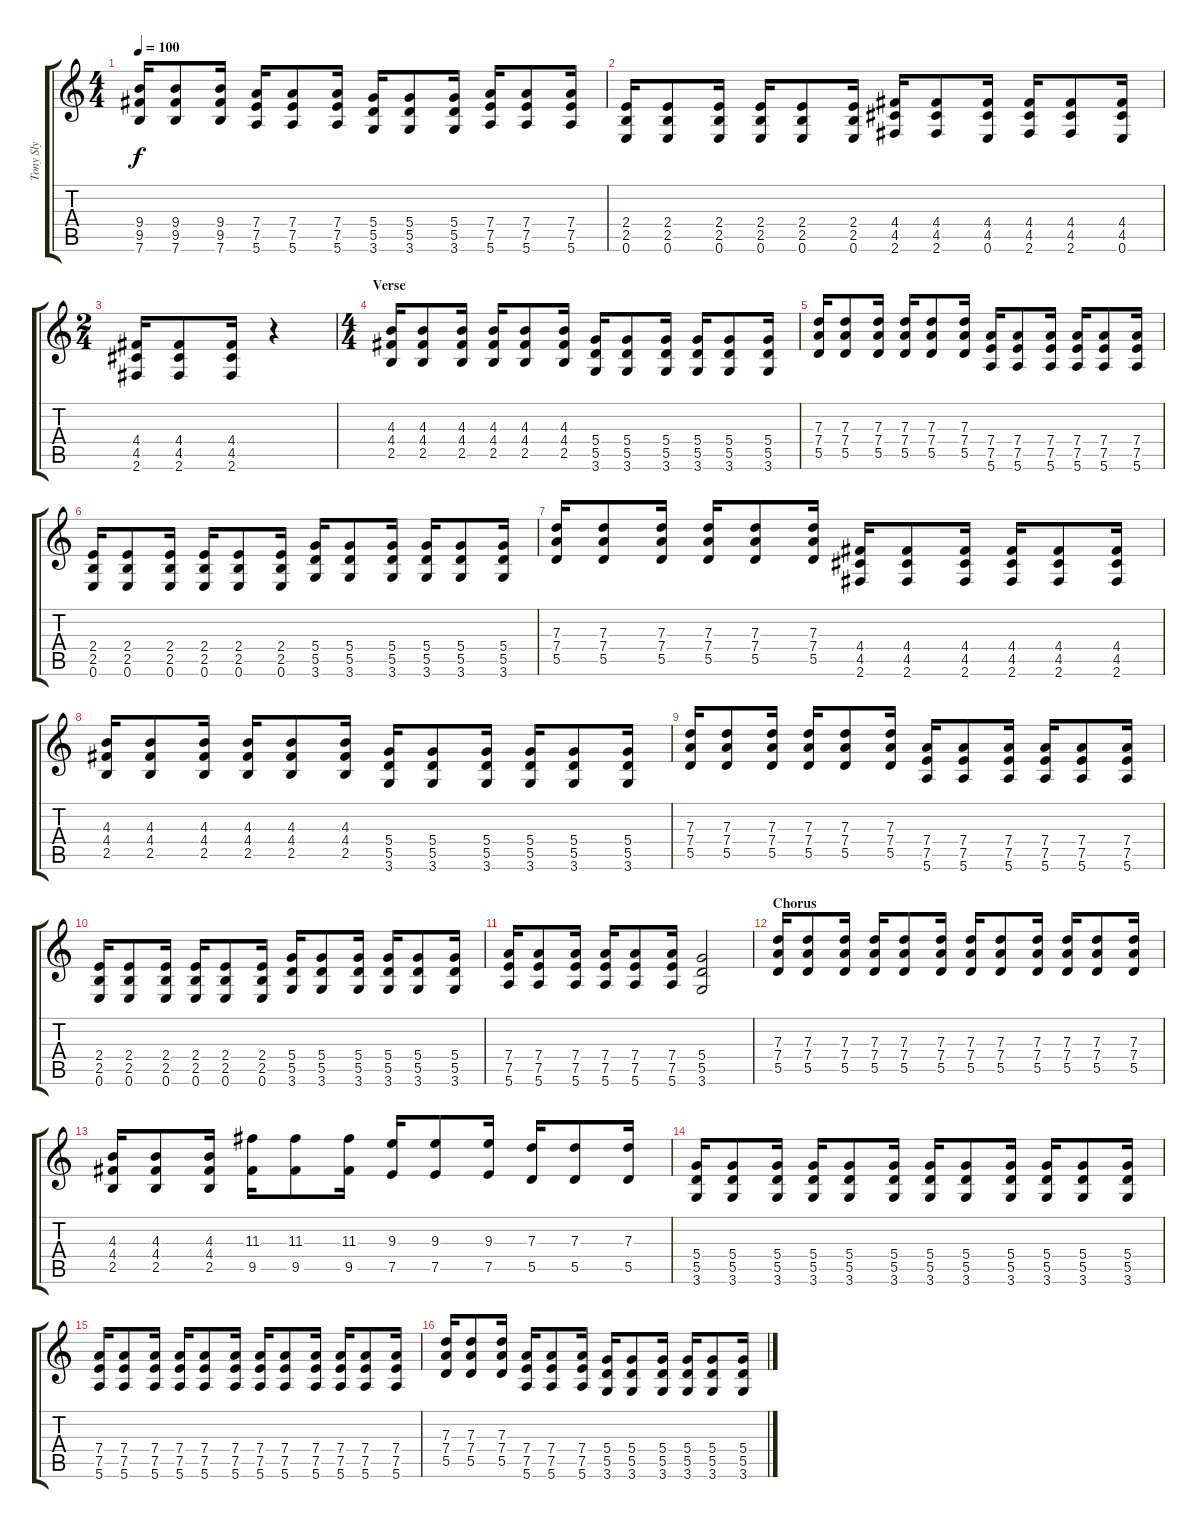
\track ("Tony Sly" "Tony Sly") {instrument overdrivenguitar}
\staff {score tabs}
\tuning (E4 B3 G3 D3 A2 E2) {hide}
\ts (4 4)
\tempo 100
\clef g2
\ks c
(9.4 9.5 7.6).16{dy f} (9.4 9.5 7.6).8 (9.4 9.5 7.6).16 (7.4 7.5 5.6).16 (7.4 7.5 5.6).8 (7.4 7.5 5.6).16 (5.4 5.5 3.6).16 (5.4 5.5 3.6).8 (5.4 5.5 3.6).16 (7.4 7.5 5.6).16 (7.4 7.5 5.6).8 (7.4 7.5 5.6).16 |
(2.4 2.5 0.6).16 (2.4 2.5 0.6).8 (2.4 2.5 0.6).16 (2.4 2.5 0.6).16 (2.4 2.5 0.6).8 (2.4 2.5 0.6).16 (4.4 4.5 2.6).16 (4.4 4.5 2.6).8 (4.4 4.5 0.6).16 (4.4 4.5 2.6).16 (4.4 4.5 2.6).8 (4.4 4.5 0.6).16 |
\ts (2 4)
(4.4 4.5 2.6).16 (4.4 4.5 2.6).8 (4.4 4.5 2.6).16 r.4 |
\ts (4 4)
\section ("" "Verse")
(4.3 4.4 2.5).16 (4.3 4.4 2.5).8 (4.3 4.4 2.5).16 (4.3 4.4 2.5).16 (4.3 4.4 2.5).8 (4.3 4.4 2.5).16 (5.4 5.5 3.6).16 (5.4 5.5 3.6).8 (5.4 5.5 3.6).16 (5.4 5.5 3.6).16 (5.4 5.5 3.6).8 (5.4 5.5 3.6).16 |
(7.3 7.4 5.5).16 (7.3 7.4 5.5).8 (7.3 7.4 5.5).16 (7.3 7.4 5.5).16 (7.3 7.4 5.5).8 (7.3 7.4 5.5).16 (7.4 7.5 5.6).16 (7.4 7.5 5.6).8 (7.4 7.5 5.6).16 (7.4 7.5 5.6).16 (7.4 7.5 5.6).8 (7.4 7.5 5.6).16 |
(2.4 2.5 0.6).16 (2.4 2.5 0.6).8 (2.4 2.5 0.6).16 (2.4 2.5 0.6).16 (2.4 2.5 0.6).8 (2.4 2.5 0.6).16 (5.4 5.5 3.6).16 (5.4 5.5 3.6).8 (5.4 5.5 3.6).16 (5.4 5.5 3.6).16 (5.4 5.5 3.6).8 (5.4 5.5 3.6).16 |
(7.3 7.4 5.5).16 (7.3 7.4 5.5).8 (7.3 7.4 5.5).16 (7.3 7.4 5.5).16 (7.3 7.4 5.5).8 (7.3 7.4 5.5).16 (4.4 4.5 2.6).16 (4.4 4.5 2.6).8 (4.4 4.5 2.6).16 (4.4 4.5 2.6).16 (4.4 4.5 2.6).8 (4.4 4.5 2.6).16 |
(4.3 4.4 2.5).16 (4.3 4.4 2.5).8 (4.3 4.4 2.5).16 (4.3 4.4 2.5).16 (4.3 4.4 2.5).8 (4.3 4.4 2.5).16 (5.4 5.5 3.6).16 (5.4 5.5 3.6).8 (5.4 5.5 3.6).16 (5.4 5.5 3.6).16 (5.4 5.5 3.6).8 (5.4 5.5 3.6).16 |
(7.3 7.4 5.5).16 (7.3 7.4 5.5).8 (7.3 7.4 5.5).16 (7.3 7.4 5.5).16 (7.3 7.4 5.5).8 (7.3 7.4 5.5).16 (7.4 7.5 5.6).16 (7.4 7.5 5.6).8 (7.4 7.5 5.6).16 (7.4 7.5 5.6).16 (7.4 7.5 5.6).8 (7.4 7.5 5.6).16 |
(2.4 2.5 0.6).16 (2.4 2.5 0.6).8 (2.4 2.5 0.6).16 (2.4 2.5 0.6).16 (2.4 2.5 0.6).8 (2.4 2.5 0.6).16 (5.4 5.5 3.6).16 (5.4 5.5 3.6).8 (5.4 5.5 3.6).16 (5.4 5.5 3.6).16 (5.4 5.5 3.6).8 (5.4 5.5 3.6).16 |
(7.4 7.5 5.6).16 (7.4 7.5 5.6).8 (7.4 7.5 5.6).16 (7.4 7.5 5.6).16 (7.4 7.5 5.6).8 (7.4 7.5 5.6).16 (5.4 5.5 3.6).2 |
\section ("" "Chorus")
(7.3 7.4 5.5).16 (7.3 7.4 5.5).8 (7.3 7.4 5.5).16 (7.3 7.4 5.5).16 (7.3 7.4 5.5).8 (7.3 7.4 5.5).16 (7.3 7.4 5.5).16 (7.3 7.4 5.5).8 (7.3 7.4 5.5).16 (7.3 7.4 5.5).16 (7.3 7.4 5.5).8 (7.3 7.4 5.5).16 |
(4.3 4.4 2.5).16 (4.3 4.4 2.5).8 (4.3 4.4 2.5).16 (11.3 9.5).16 (11.3 9.5).8 (11.3 9.5).16 (9.3 7.5).16 (9.3 7.5).8 (9.3 7.5).16 (7.3 5.5).16 (7.3 5.5).8 (7.3 5.5).16 |
(5.4 5.5 3.6).16 (5.4 5.5 3.6).8 (5.4 5.5 3.6).16 (5.4 5.5 3.6).16 (5.4 5.5 3.6).8 (5.4 5.5 3.6).16 (5.4 5.5 3.6).16 (5.4 5.5 3.6).8 (5.4 5.5 3.6).16 (5.4 5.5 3.6).16 (5.4 5.5 3.6).8 (5.4 5.5 3.6).16 |
(7.4 7.5 5.6).16 (7.4 7.5 5.6).8 (7.4 7.5 5.6).16 (7.4 7.5 5.6).16 (7.4 7.5 5.6).8 (7.4 7.5 5.6).16 (7.4 7.5 5.6).16 (7.4 7.5 5.6).8 (7.4 7.5 5.6).16 (7.4 7.5 5.6).16 (7.4 7.5 5.6).8 (7.4 7.5 5.6).16 |
(7.3 7.4 5.5).16 (7.3 7.4 5.5).8 (7.3 7.4 5.5).16 (7.4 7.5 5.6).16 (7.4 7.5 5.6).8 (7.4 7.5 5.6).16 (5.4 5.5 3.6).16 (5.4 5.5 3.6).8 (5.4 5.5 3.6).16 (5.4 5.5 3.6).16 (5.4 5.5 3.6).8 (5.4 5.5 3.6).16
